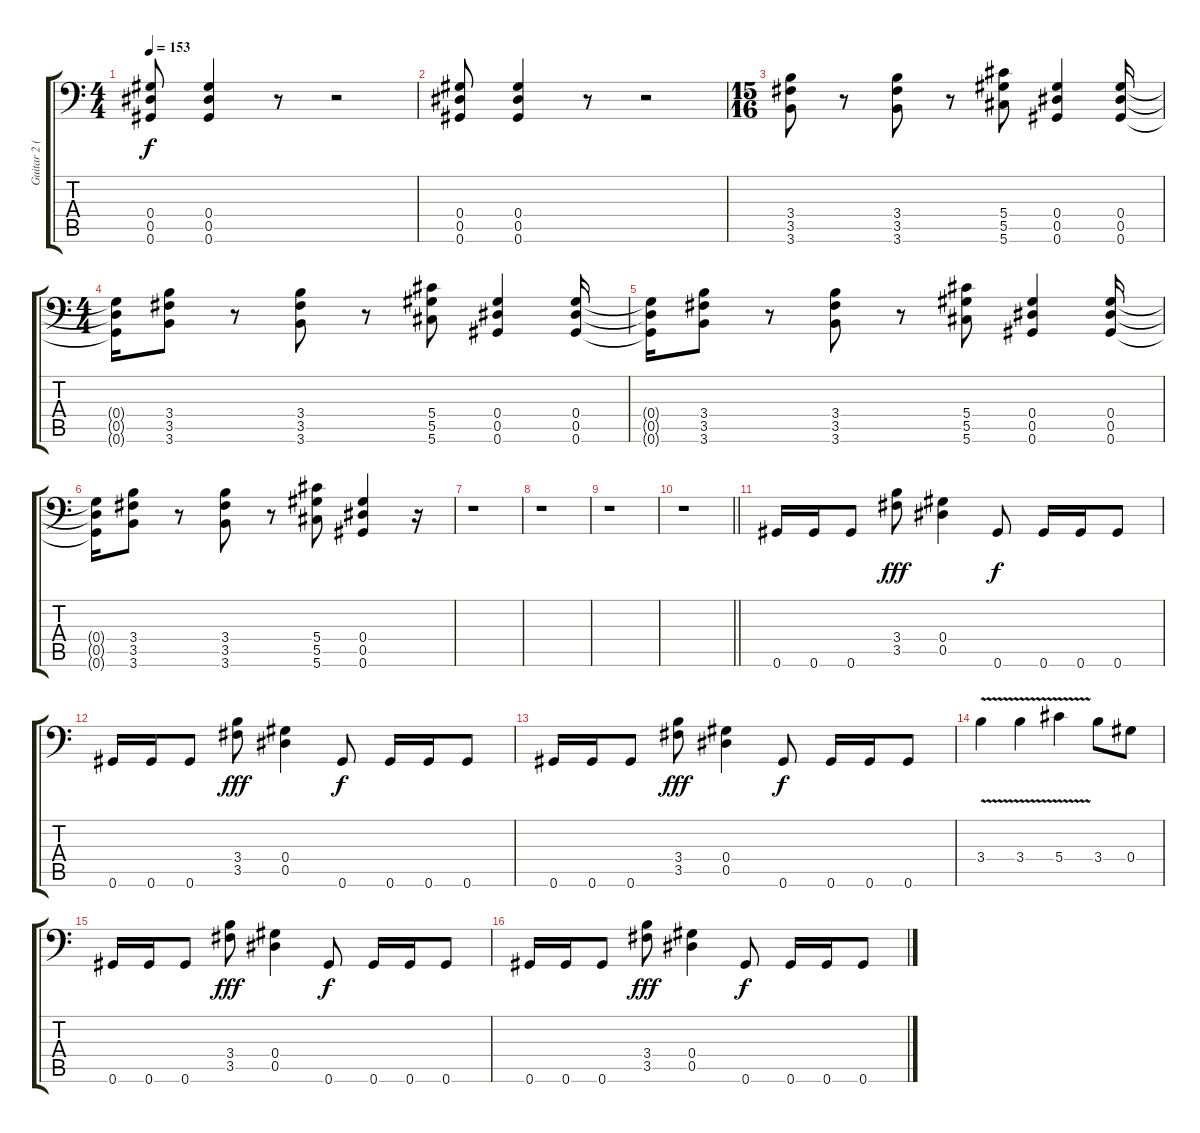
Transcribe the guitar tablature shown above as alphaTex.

\track ("Guitar 2 (Kirk)" "Guitar 2 (") {instrument distortionguitar}
\staff {score tabs}
\tuning (Bb3 F3 Db3 Ab2 Eb2 Ab1) {hide}
\ts (4 4)
\tempo 153
\clef f4
\ks c
(0.4 0.5 0.6).8{dy f} (0.4 0.5 0.6).4 r.8 r.2 |
(0.4 0.5 0.6).8 (0.4 0.5 0.6).4 r.8 r.2 |
\ts (15 16)
(3.4 3.5 3.6).8 r.8 (3.4 3.5 3.6).8 r.8 (5.4 5.5 5.6).8 (0.4 0.5 0.6).4 (0.4 0.5 0.6).16 |
\ts (4 4)
(0.4{t} 0.5{t} 0.6{t}).16 (3.4 3.5 3.6).8 r.8 (3.4 3.5 3.6).8 r.8 (5.4 5.5 5.6).8 (0.4 0.5 0.6).4 (0.4 0.5 0.6).16 |
(0.4{t} 0.5{t} 0.6{t}).16 (3.4 3.5 3.6).8 r.8 (3.4 3.5 3.6).8 r.8 (5.4 5.5 5.6).8 (0.4 0.5 0.6).4 (0.4 0.5 0.6).16 |
(0.4{t} 0.5{t} 0.6{t}).16 (3.4 3.5 3.6).8 r.8 (3.4 3.5 3.6).8 r.8 (5.4 5.5 5.6).8 (0.4 0.5 0.6).4 r.16 |
r.1 |
r.1 |
r.1 |
\barLineRight lightlight
r.1 |
0.6.16 0.6.16 0.6.8 (3.4 3.5).8{dy fff} (0.4 0.5).4 0.6.8{dy f} 0.6.16 0.6.16 0.6.8 |
0.6.16 0.6.16 0.6.8 (3.4 3.5).8{dy fff} (0.4 0.5).4 0.6.8{dy f} 0.6.16 0.6.16 0.6.8 |
0.6.16 0.6.16 0.6.8 (3.4 3.5).8{dy fff} (0.4 0.5).4 0.6.8{dy f} 0.6.16 0.6.16 0.6.8 |
3.4{v}.4 3.4{v}.4 5.4{v}.4 3.4.8 0.4.8 |
0.6.16 0.6.16 0.6.8 (3.4 3.5).8{dy fff} (0.4 0.5).4 0.6.8{dy f} 0.6.16 0.6.16 0.6.8 |
0.6.16 0.6.16 0.6.8 (3.4 3.5).8{dy fff} (0.4 0.5).4 0.6.8{dy f} 0.6.16 0.6.16 0.6.8
